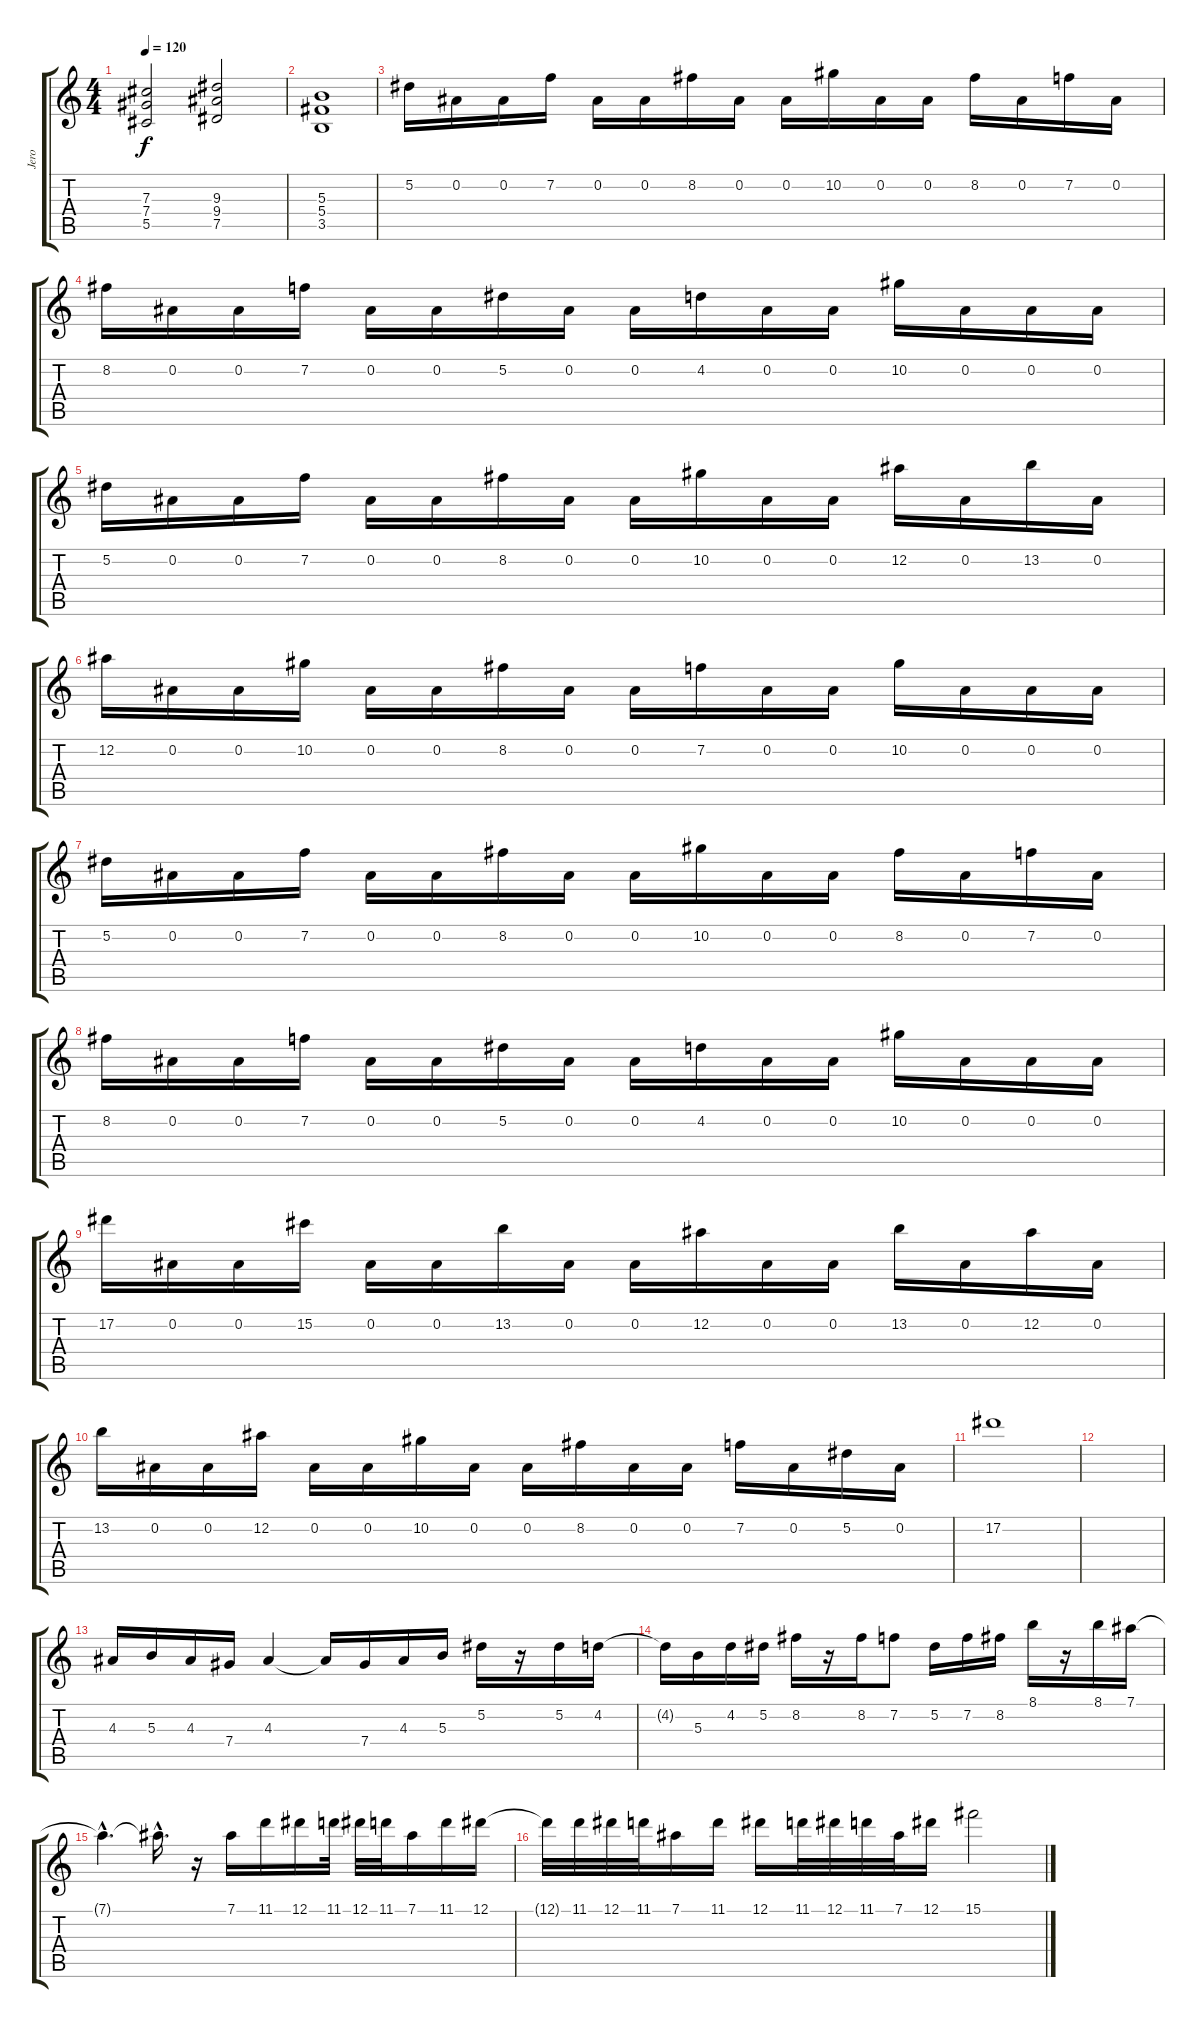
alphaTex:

\track ("Jero" "Jero") {instrument distortionguitar}
\staff {score tabs}
\tuning (Eb4 Bb3 Gb3 Db3 Ab2 Eb2) {hide}
\ts (4 4)
\tempo 120
\clef g2
\ks c
(7.3 7.4 5.5).2{dy f} (9.3 9.4 7.5).2 |
(5.3 5.4 3.5).1 |
5.2.16 0.2.16 0.2.16 7.2.16 0.2.16 0.2.16 8.2.16 0.2.16 0.2.16 10.2.16 0.2.16 0.2.16 8.2.16 0.2.16 7.2.16 0.2.16 |
8.2.16 0.2.16 0.2.16 7.2.16 0.2.16 0.2.16 5.2.16 0.2.16 0.2.16 4.2.16 0.2.16 0.2.16 10.2.16 0.2.16 0.2.16 0.2.16 |
5.2.16 0.2.16 0.2.16 7.2.16 0.2.16 0.2.16 8.2.16 0.2.16 0.2.16 10.2.16 0.2.16 0.2.16 12.2.16 0.2.16 13.2.16 0.2.16 |
12.2.16 0.2.16 0.2.16 10.2.16 0.2.16 0.2.16 8.2.16 0.2.16 0.2.16 7.2.16 0.2.16 0.2.16 10.2.16 0.2.16 0.2.16 0.2.16 |
5.2.16 0.2.16 0.2.16 7.2.16 0.2.16 0.2.16 8.2.16 0.2.16 0.2.16 10.2.16 0.2.16 0.2.16 8.2.16 0.2.16 7.2.16 0.2.16 |
8.2.16 0.2.16 0.2.16 7.2.16 0.2.16 0.2.16 5.2.16 0.2.16 0.2.16 4.2.16 0.2.16 0.2.16 10.2.16 0.2.16 0.2.16 0.2.16 |
17.2.16 0.2.16 0.2.16 15.2.16 0.2.16 0.2.16 13.2.16 0.2.16 0.2.16 12.2.16 0.2.16 0.2.16 13.2.16 0.2.16 12.2.16 0.2.16 |
13.2.16 0.2.16 0.2.16 12.2.16 0.2.16 0.2.16 10.2.16 0.2.16 0.2.16 8.2.16 0.2.16 0.2.16 7.2.16 0.2.16 5.2.16 0.2.16 |
17.2.1 |
|
4.3.16 5.3.16 4.3.16 7.4.16 4.3.4 4.3{t}.16 7.4.16 4.3.16 5.3.16 5.2.16 r.16 5.2.16 4.2.16 |
4.2{t}.16 5.3.16 4.2.16 5.2.16 8.2.16 r.16 8.2.16 7.2.8 5.2.16 7.2.16 8.2.16 8.1.16 r.16 8.1.16 7.1.16 |
7.1{hac t}.4{d} 7.1{hac t}.16{d} r.16 7.1.16 11.1.16 12.1.16 11.1.32 12.1.32 11.1.32 7.1.16 11.1.16 12.1.16 |
12.1{t}.32 11.1.32 12.1.32 11.1.32 7.1.16 11.1.16 12.1.16 11.1.32 12.1.32 11.1.32 7.1.32 12.1.16 15.1.2
